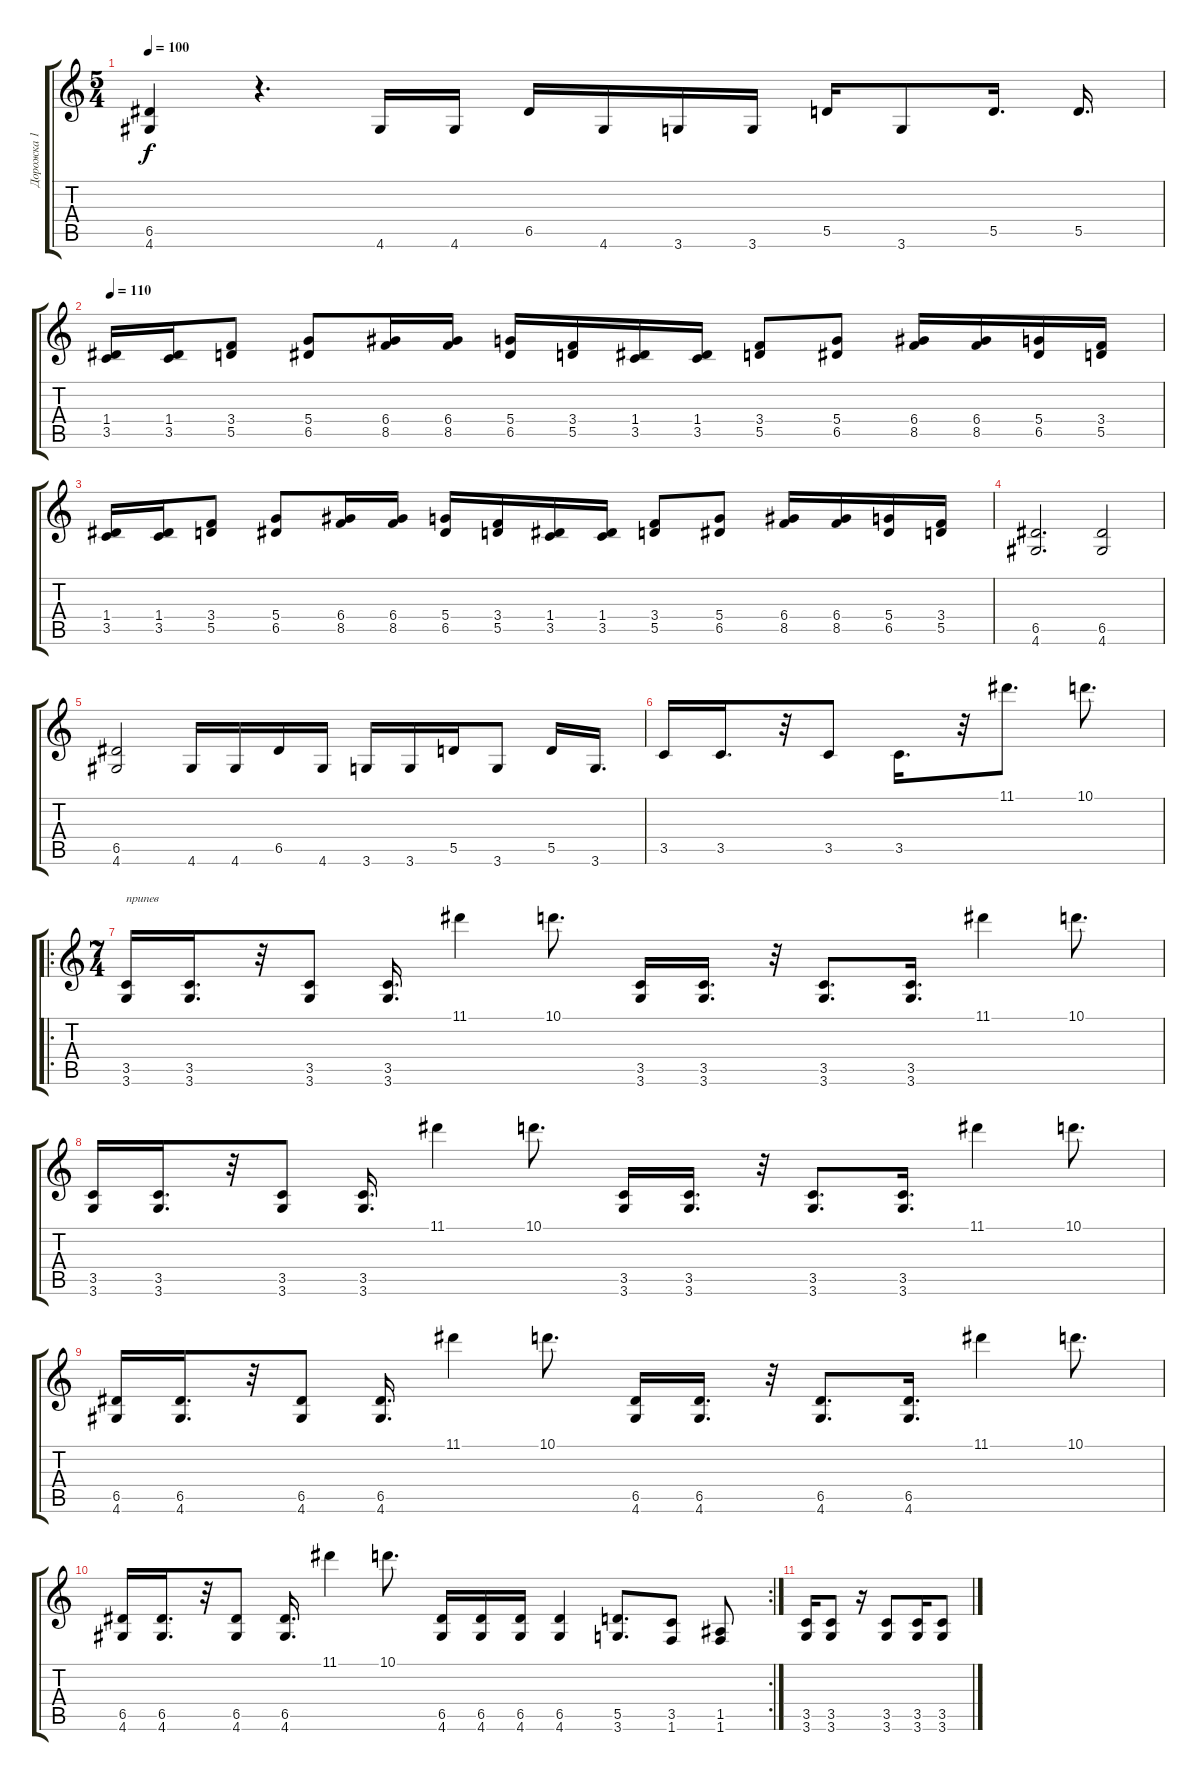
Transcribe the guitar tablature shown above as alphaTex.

\track ("Дорожка 1" "Дорожка 1") {instrument distortionguitar}
\staff {score tabs}
\tuning (E4 B3 G3 D3 A2 E2) {hide}
\ts (5 4)
\tempo 100
\clef g2
\ks c
(6.5 4.6).4{dy f} r.4{d} 4.6.16 4.6.16 6.5.16 4.6.16 3.6.16 3.6.16 5.5.16 3.6.8 5.5.16{d} 5.5.16{d} |
\tempo 110
(1.4 3.5).16 (1.4 3.5).16 (3.4 5.5).8 (5.4 6.5).8 (6.4 8.5).16 (6.4 8.5).16 (5.4 6.5).16 (3.4 5.5).16 (1.4 3.5).16 (1.4 3.5).16 (3.4 5.5).8 (5.4 6.5).8 (6.4 8.5).16 (6.4 8.5).16 (5.4 6.5).16 (3.4 5.5).16 |
(1.4 3.5).16 (1.4 3.5).16 (3.4 5.5).8 (5.4 6.5).8 (6.4 8.5).16 (6.4 8.5).16 (5.4 6.5).16 (3.4 5.5).16 (1.4 3.5).16 (1.4 3.5).16 (3.4 5.5).8 (5.4 6.5).8 (6.4 8.5).16 (6.4 8.5).16 (5.4 6.5).16 (3.4 5.5).16 |
(6.5 4.6).2{d} (6.5 4.6).2 |
(6.5 4.6).2 4.6.16 4.6.16 6.5.16 4.6.16 3.6.16 3.6.16 5.5.16 3.6.8 5.5.16 3.6.16{d} |
3.5.16 3.5.16{d} r.32 3.5.8 3.5.16{d} r.32 11.1.8{d} 10.1.8{d} |
\ro
\ts (7 4)
(3.5 3.6).16{txt "припев"} (3.5 3.6).16{d} r.32 (3.5 3.6).8 (3.5 3.6).16{d} 11.1.4 10.1.8{d} (3.5 3.6).16 (3.5 3.6).16{d} r.32 (3.5 3.6).8{d} (3.5 3.6).16{d} 11.1.4 10.1.8{d} |
(3.5 3.6).16 (3.5 3.6).16{d} r.32 (3.5 3.6).8 (3.5 3.6).16{d} 11.1.4 10.1.8{d} (3.5 3.6).16 (3.5 3.6).16{d} r.32 (3.5 3.6).8{d} (3.5 3.6).16{d} 11.1.4 10.1.8{d} |
(6.5 4.6).16 (6.5 4.6).16{d} r.32 (6.5 4.6).8 (6.5 4.6).16{d} 11.1.4 10.1.8{d} (6.5 4.6).16 (6.5 4.6).16{d} r.32 (6.5 4.6).8{d} (6.5 4.6).16{d} 11.1.4 10.1.8{d} |
\rc 2
(6.5 4.6).16 (6.5 4.6).16{d} r.32 (6.5 4.6).8 (6.5 4.6).16{d} 11.1.4 10.1.8{d} (6.5 4.6).16 (6.5 4.6).16 (6.5 4.6).16 (6.5 4.6).4 (5.5 3.6).8{d} (3.5 1.6).8 (1.5 1.6).8 |
(3.5 3.6).16 (3.5 3.6).8 r.16 (3.5 3.6).8 (3.5 3.6).16 (3.5 3.6).8
